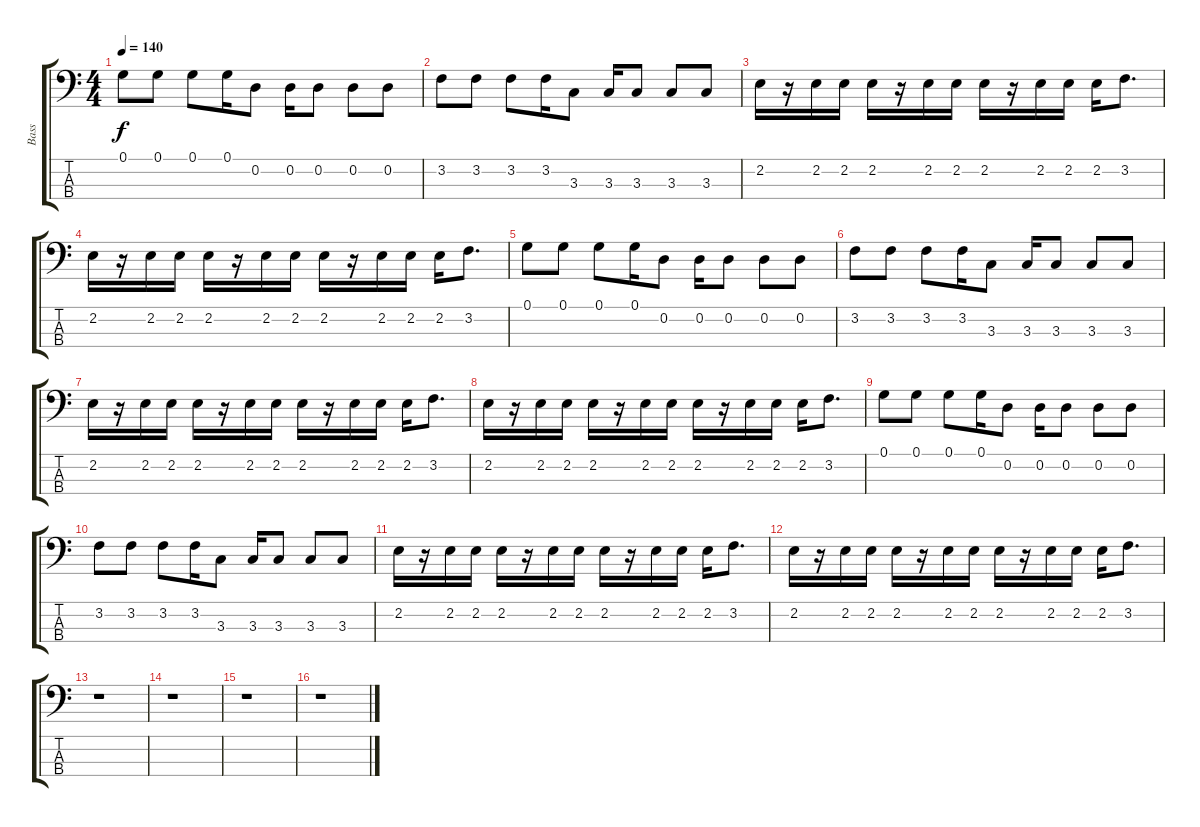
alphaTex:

\track ("Bass" "Bass") {instrument electricbasspick}
\staff {score tabs}
\tuning (G2 D2 A1 E1) {hide}
\ts (4 4)
\tempo 140
\clef f4
\ks c
0.1.8{dy f} 0.1.8 0.1.8 0.1.16 0.2.8 0.2.16 0.2.8 0.2.8 0.2.8 |
3.2.8 3.2.8 3.2.8 3.2.16 3.3.8 3.3.16 3.3.8 3.3.8 3.3.8 |
2.2.16 r.16 2.2.16 2.2.16 2.2.16 r.16 2.2.16 2.2.16 2.2.16 r.16 2.2.16 2.2.16 2.2.16 3.2.8{d} |
2.2.16 r.16 2.2.16 2.2.16 2.2.16 r.16 2.2.16 2.2.16 2.2.16 r.16 2.2.16 2.2.16 2.2.16 3.2.8{d} |
0.1.8 0.1.8 0.1.8 0.1.16 0.2.8 0.2.16 0.2.8 0.2.8 0.2.8 |
3.2.8 3.2.8 3.2.8 3.2.16 3.3.8 3.3.16 3.3.8 3.3.8 3.3.8 |
2.2.16 r.16 2.2.16 2.2.16 2.2.16 r.16 2.2.16 2.2.16 2.2.16 r.16 2.2.16 2.2.16 2.2.16 3.2.8{d} |
2.2.16 r.16 2.2.16 2.2.16 2.2.16 r.16 2.2.16 2.2.16 2.2.16 r.16 2.2.16 2.2.16 2.2.16 3.2.8{d} |
0.1.8 0.1.8 0.1.8 0.1.16 0.2.8 0.2.16 0.2.8 0.2.8 0.2.8 |
3.2.8 3.2.8 3.2.8 3.2.16 3.3.8 3.3.16 3.3.8 3.3.8 3.3.8 |
2.2.16 r.16 2.2.16 2.2.16 2.2.16 r.16 2.2.16 2.2.16 2.2.16 r.16 2.2.16 2.2.16 2.2.16 3.2.8{d} |
2.2.16 r.16 2.2.16 2.2.16 2.2.16 r.16 2.2.16 2.2.16 2.2.16 r.16 2.2.16 2.2.16 2.2.16 3.2.8{d} |
r.1 |
r.1 |
r.1 |
r.1
